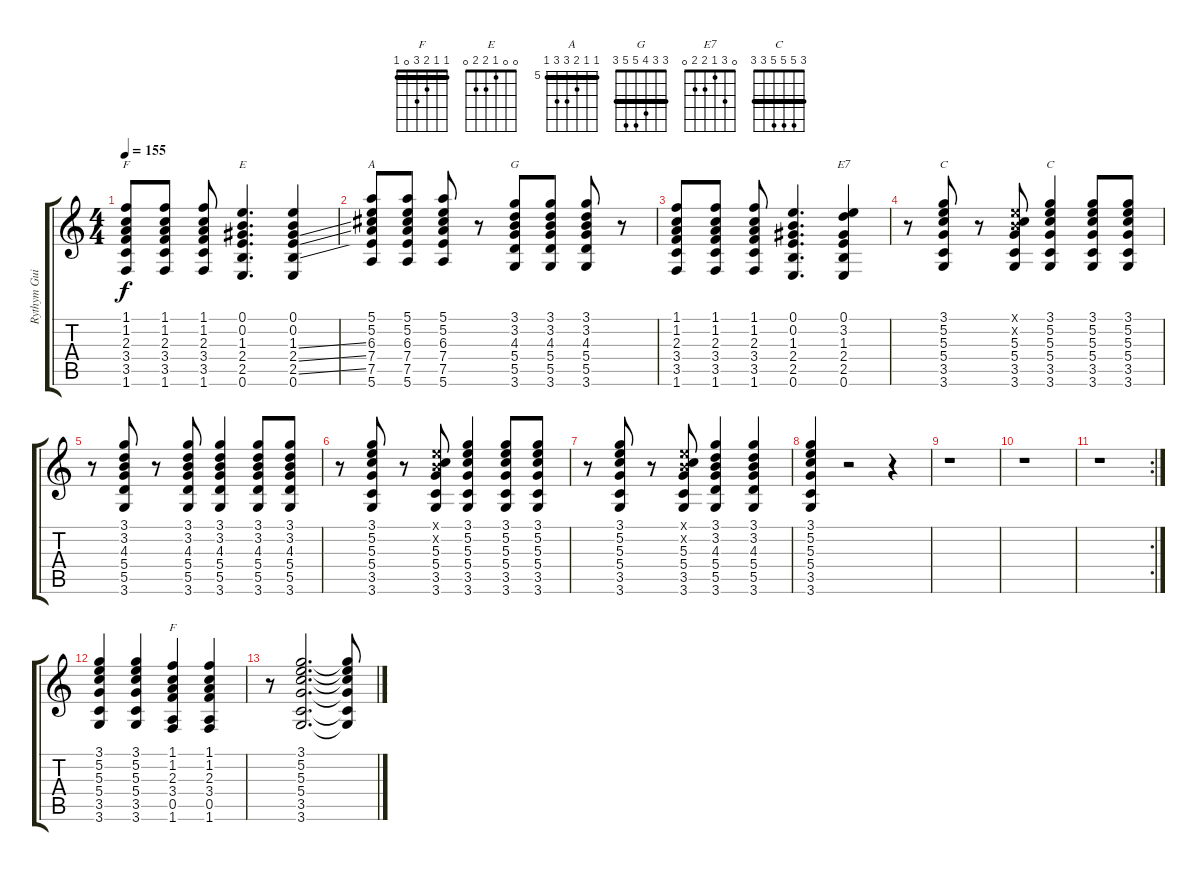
\track ("Rythym Guitar" "Rythym Gui") {instrument electricguitarclean}
\staff {score tabs}
\tuning (E4 B3 G3 D3 A2 E2) {hide}
\chord ("F" 1 1 2 3 3 1) {barre 1}
\chord ("E" 0 0 1 2 2 0)
\chord ("A" 5 5 6 7 7 5) {firstfret 5 barre 5}
\chord ("G" 3 3 4 5 5 3) {barre 3}
\chord ("E7" 0 3 1 2 2 0)
\chord ("C" 3 5 5 5 3 x) {barre 3}
\chord ("C" 3 5 5 5 3 3) {barre 3}
\chord ("F" 1 1 2 3 0 1) {barre 1}
\ts (4 4)
\tempo 155
\clef g2
\ks c
(1.1 1.2 2.3 3.4 3.5 1.6).8{ch "F" dy f} (1.1 1.2 2.3 3.4 3.5 1.6).8 (1.1 1.2 2.3 3.4 3.5 1.6).8 (0.1 0.2 1.3 2.4 2.5 0.6).4{d ch "E"} (0.1 0.2 1.3{ss} 2.4{ss} 2.5{ss} 0.6).4 |
(5.1 5.2 6.3 7.4 7.5 5.6).8{ch "A"} (5.1 5.2 6.3 7.4 7.5 5.6).8 (5.1 5.2 6.3 7.4 7.5 5.6).8 r.8 (3.1 3.2 4.3 5.4 5.5 3.6).8{ch "G"} (3.1 3.2 4.3 5.4 5.5 3.6).8 (3.1 3.2 4.3 5.4 5.5 3.6).8 r.8 |
(1.1 1.2 2.3 3.4 3.5 1.6).8 (1.1 1.2 2.3 3.4 3.5 1.6).8 (1.1 1.2 2.3 3.4 3.5 1.6).8 (0.1 0.2 1.3 2.4 2.5 0.6).4{d} (0.1 3.2 1.3 2.4 2.5 0.6).4{ch "E7"} |
r.8 (3.1 5.2 5.3 5.4 3.5 3.6).8{ch "C"} r.8 (0.1{x} 0.2{x} 5.3 5.4 3.5 3.6).8 (3.1 5.2 5.3 5.4 3.5 3.6).4{ch "C"} (3.1 5.2 5.3 5.4 3.5 3.6).8 (3.1 5.2 5.3 5.4 3.5 3.6).8 |
r.8 (3.1 3.2 4.3 5.4 5.5 3.6).8 r.8 (3.1 3.2 4.3 5.4 5.5 3.6).8 (3.1 3.2 4.3 5.4 5.5 3.6).4 (3.1 3.2 4.3 5.4 5.5 3.6).8 (3.1 3.2 4.3 5.4 5.5 3.6).8 |
r.8 (3.1 5.2 5.3 5.4 3.5 3.6).8 r.8 (0.1{x} 0.2{x} 5.3 5.4 3.5 3.6).8 (3.1 5.2 5.3 5.4 3.5 3.6).4 (3.1 5.2 5.3 5.4 3.5 3.6).8 (3.1 5.2 5.3 5.4 3.5 3.6).8 |
r.8 (3.1 5.2 5.3 5.4 3.5 3.6).8 r.8 (0.1{x} 0.2{x} 5.3 5.4 3.5 3.6).8 (3.1 3.2 4.3 5.4 5.5 3.6).4 (3.1 3.2 4.3 5.4 5.5 3.6).4 |
(3.1 5.2 5.3 5.4 3.5 3.6).4 r.2 r.4 |
r.1 |
r.1 |
\rc 2
r.1 |
(3.1 5.2 5.3 5.4 3.5 3.6).4 (3.1 5.2 5.3 5.4 3.5 3.6).4 (1.1 1.2 2.3 3.4 0.5 1.6).4{ch "F"} (1.1 1.2 2.3 3.4 0.5 1.6).4 |
r.8 (3.1 5.2 5.3 5.4 3.5 3.6).2{d} (3.1{t} 5.2{t} 5.3{t} 5.4{t} 3.5{t} 3.6{t}).8
